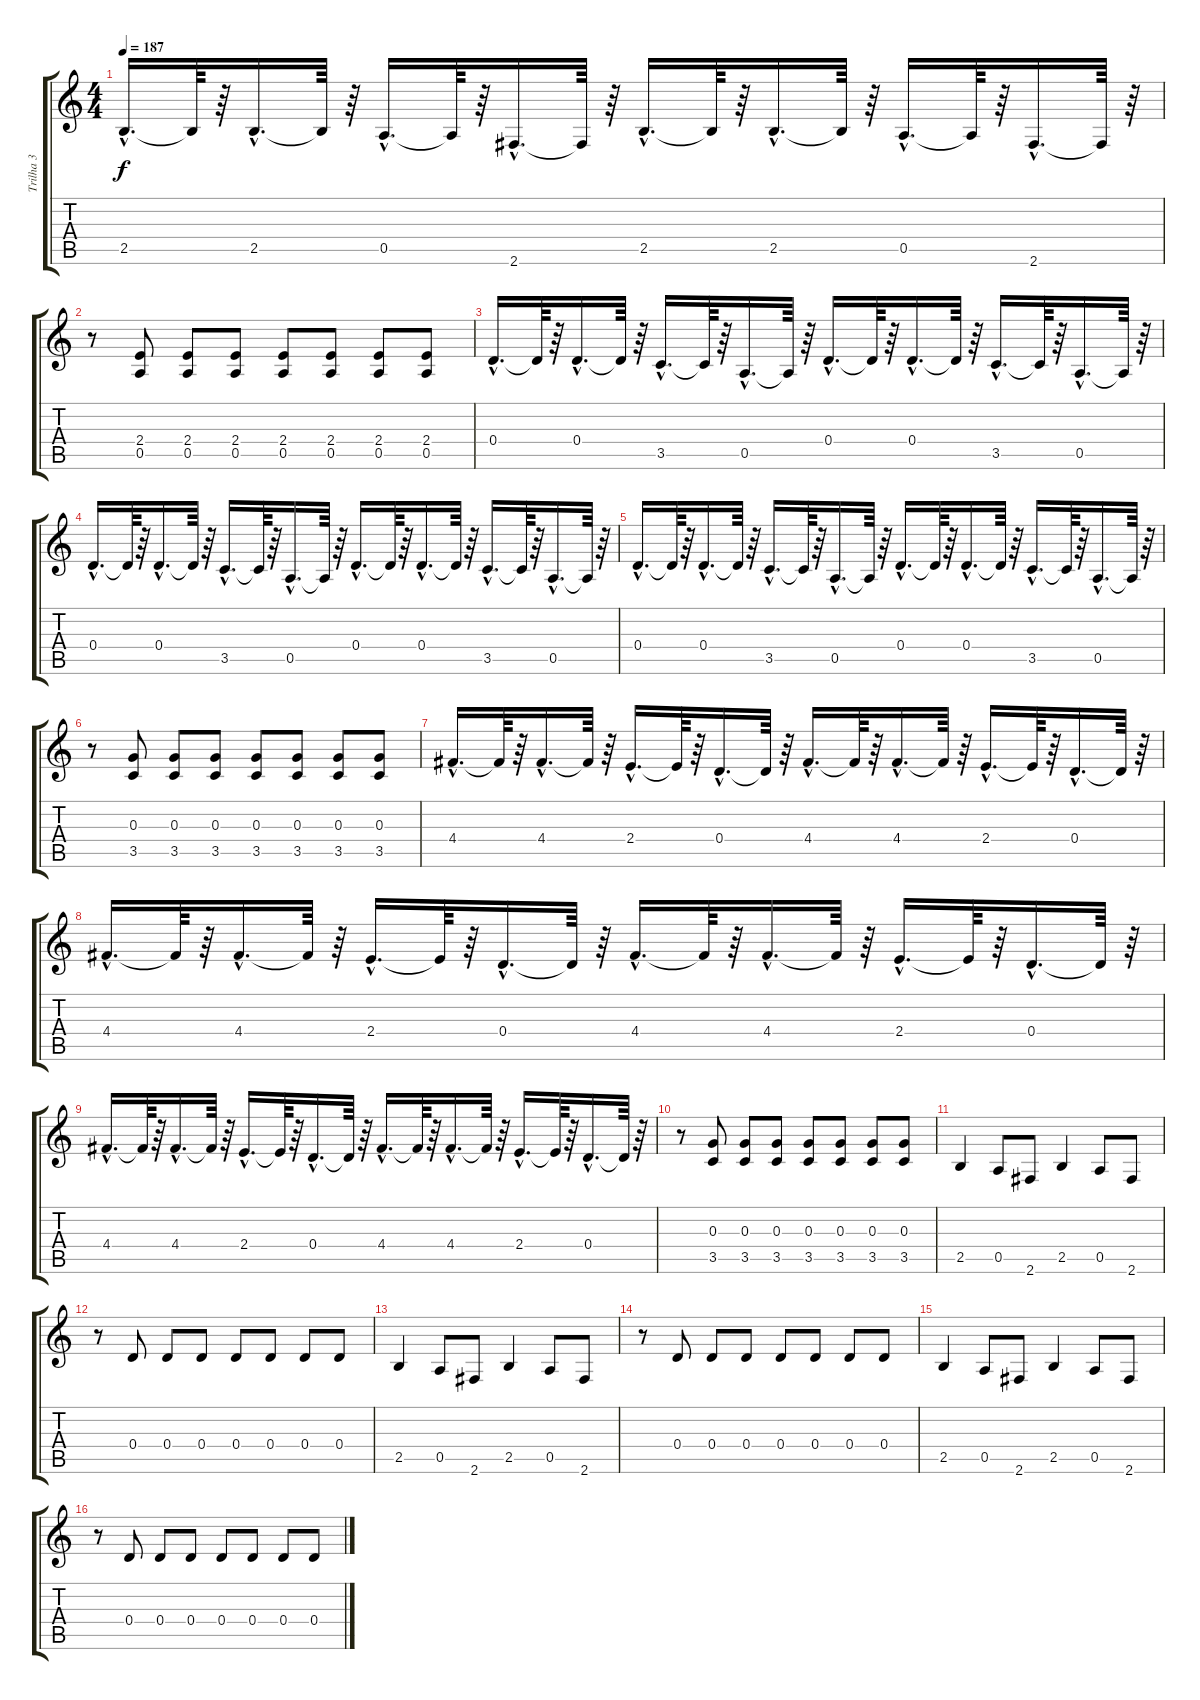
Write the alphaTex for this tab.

\track ("Trilha 3" "Trilha 3") {instrument electricbassfinger}
\staff {score tabs}
\tuning (E4 B3 G3 D3 A2 E2) {hide}
\ts (4 4)
\tempo 187
\clef g2
\ks c
2.5{hac}.16{d dy f} 2.5{t}.64 r.64 2.5{hac}.16{d} 2.5{t}.64 r.64 0.5{hac}.16{d} 0.5{t}.64 r.64 2.6{hac}.16{d} 2.6{t}.64 r.64 2.5{hac}.16{d} 2.5{t}.64 r.64 2.5{hac}.16{d} 2.5{t}.64 r.64 0.5{hac}.16{d} 0.5{t}.64 r.64 2.6{hac}.16{d} 2.6{t}.64 r.64 |
r.8 (2.4 0.5).8 (2.4 0.5).8 (2.4 0.5).8 (2.4 0.5).8 (2.4 0.5).8 (2.4 0.5).8 (2.4 0.5).8 |
0.4{hac}.16{d} 0.4{t}.64 r.64 0.4{hac}.16{d} 0.4{t}.64 r.64 3.5{hac}.16{d} 3.5{t}.64 r.64 0.5{hac}.16{d} 0.5{t}.64 r.64 0.4{hac}.16{d} 0.4{t}.64 r.64 0.4{hac}.16{d} 0.4{t}.64 r.64 3.5{hac}.16{d} 3.5{t}.64 r.64 0.5{hac}.16{d} 0.5{t}.64 r.64 |
0.4{hac}.16{d} 0.4{t}.64 r.64 0.4{hac}.16{d} 0.4{t}.64 r.64 3.5{hac}.16{d} 3.5{t}.64 r.64 0.5{hac}.16{d} 0.5{t}.64 r.64 0.4{hac}.16{d} 0.4{t}.64 r.64 0.4{hac}.16{d} 0.4{t}.64 r.64 3.5{hac}.16{d} 3.5{t}.64 r.64 0.5{hac}.16{d} 0.5{t}.64 r.64 |
0.4{hac}.16{d} 0.4{t}.64 r.64 0.4{hac}.16{d} 0.4{t}.64 r.64 3.5{hac}.16{d} 3.5{t}.64 r.64 0.5{hac}.16{d} 0.5{t}.64 r.64 0.4{hac}.16{d} 0.4{t}.64 r.64 0.4{hac}.16{d} 0.4{t}.64 r.64 3.5{hac}.16{d} 3.5{t}.64 r.64 0.5{hac}.16{d} 0.5{t}.64 r.64 |
r.8 (0.3 3.5).8 (0.3 3.5).8 (0.3 3.5).8 (0.3 3.5).8 (0.3 3.5).8 (0.3 3.5).8 (0.3 3.5).8 |
4.4{hac}.16{d} 4.4{t}.64 r.64 4.4{hac}.16{d} 4.4{t}.64 r.64 2.4{hac}.16{d} 2.4{t}.64 r.64 0.4{hac}.16{d} 0.4{t}.64 r.64 4.4{hac}.16{d} 4.4{t}.64 r.64 4.4{hac}.16{d} 4.4{t}.64 r.64 2.4{hac}.16{d} 2.4{t}.64 r.64 0.4{hac}.16{d} 0.4{t}.64 r.64 |
4.4{hac}.16{d} 4.4{t}.64 r.64 4.4{hac}.16{d} 4.4{t}.64 r.64 2.4{hac}.16{d} 2.4{t}.64 r.64 0.4{hac}.16{d} 0.4{t}.64 r.64 4.4{hac}.16{d} 4.4{t}.64 r.64 4.4{hac}.16{d} 4.4{t}.64 r.64 2.4{hac}.16{d} 2.4{t}.64 r.64 0.4{hac}.16{d} 0.4{t}.64 r.64 |
4.4{hac}.16{d} 4.4{t}.64 r.64 4.4{hac}.16{d} 4.4{t}.64 r.64 2.4{hac}.16{d} 2.4{t}.64 r.64 0.4{hac}.16{d} 0.4{t}.64 r.64 4.4{hac}.16{d} 4.4{t}.64 r.64 4.4{hac}.16{d} 4.4{t}.64 r.64 2.4{hac}.16{d} 2.4{t}.64 r.64 0.4{hac}.16{d} 0.4{t}.64 r.64 |
r.8 (0.3 3.5).8 (0.3 3.5).8 (0.3 3.5).8 (0.3 3.5).8 (0.3 3.5).8 (0.3 3.5).8 (0.3 3.5).8 |
2.5.4 0.5.8 2.6.8 2.5.4 0.5.8 2.6.8 |
r.8 0.4.8 0.4.8 0.4.8 0.4.8 0.4.8 0.4.8 0.4.8 |
2.5.4 0.5.8 2.6.8 2.5.4 0.5.8 2.6.8 |
r.8 0.4.8 0.4.8 0.4.8 0.4.8 0.4.8 0.4.8 0.4.8 |
2.5.4 0.5.8 2.6.8 2.5.4 0.5.8 2.6.8 |
r.8 0.4.8 0.4.8 0.4.8 0.4.8 0.4.8 0.4.8 0.4.8
